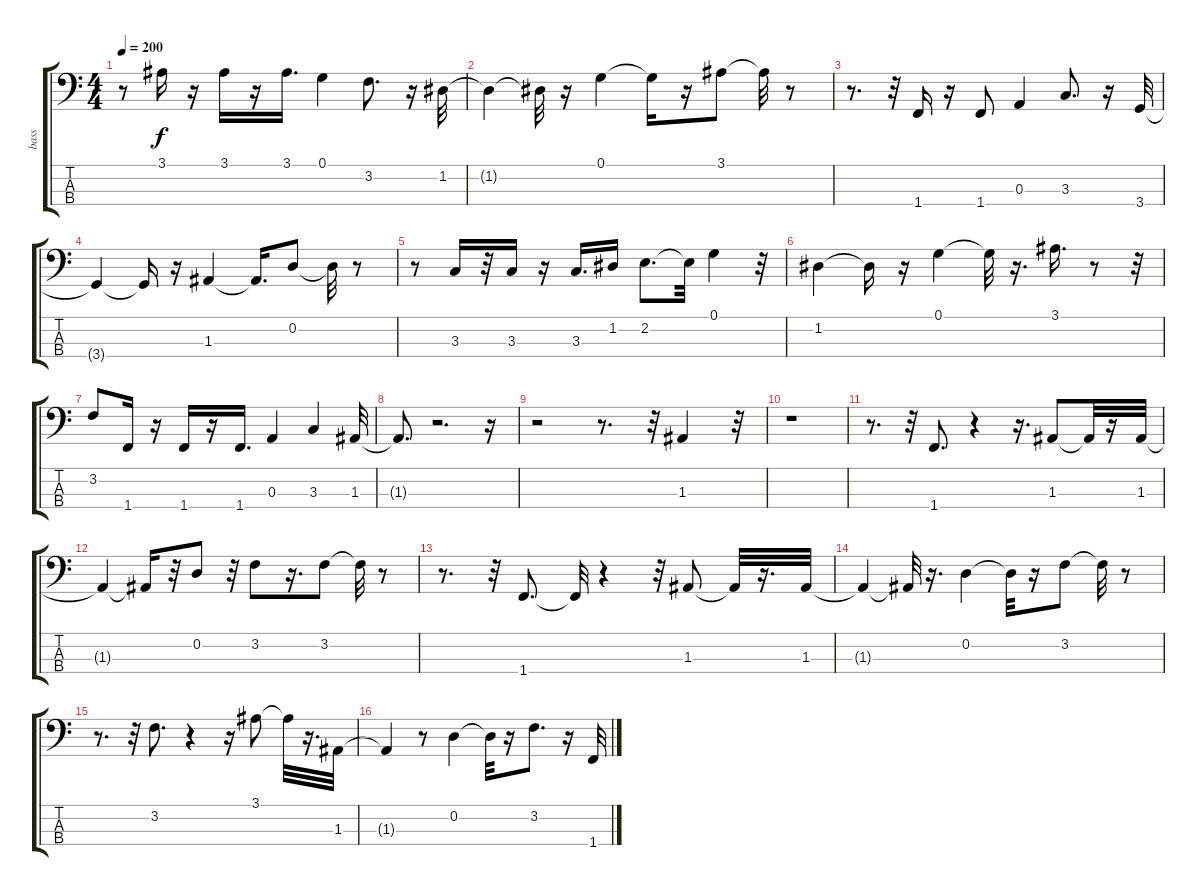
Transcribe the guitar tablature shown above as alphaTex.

\track ("bass                " "bass      ") {instrument fretlessbass}
\staff {score tabs}
\tuning (G2 D2 A1 E1) {hide}
\ts (4 4)
\tempo 200
\clef f4
\ks c
r.8{dy f} 3.1.16 r.16 3.1.16 r.16 3.1.16{d} 0.1.4 3.2.8{d} r.16 1.2.32 |
1.2{t}.4 1.2{t}.32 r.16 0.1.4 0.1{t}.16 r.16 3.1.8 3.1{t}.32 r.8 |
r.8{d} r.32 1.4.16 r.16 1.4.8 0.3.4 3.3.8{d} r.16 3.4.32 |
3.4{t}.4 3.4{t}.16 r.16 1.3.4 1.3{t}.16{d} 0.2.8 0.2{t}.32 r.8 |
r.8 3.3.16 r.32 3.3.16 r.16 3.3.16{d} 1.2.16 2.2.8{d} 2.2{t}.32 0.1.4 r.32 |
1.2.4 1.2{t}.16 r.16 0.1.4 0.1{t}.32 r.16{d} 3.1.16{d} r.8 r.32 |
3.2.8 1.4.16 r.16 1.4.16 r.16 1.4.16{d} 0.3.4 3.3.4 1.3.32 |
1.3{t}.8{d} r.2{d} r.16 |
r.2 r.8{d} r.32 1.3.4 r.32 |
r.1 |
r.8{d} r.32 1.4.8{d} r.4 r.16{d} 1.3.8 1.3{t}.32 r.16 1.3.32 |
1.3{t}.4 1.3{t}.16 r.32 0.2.8 r.32 3.2.8 r.16{d} 3.2.8 3.2{t}.32 r.8 |
r.8{d} r.32 1.4.8{d} 1.4{t}.32 r.4 r.32 1.3.8 1.3{t}.32 r.16{d} 1.3.32 |
1.3{t}.4 1.3{t}.32 r.16{d} 0.2.4 0.2{t}.32 r.16 3.2.8 3.2{t}.32 r.8 |
r.8{d} r.32 3.2.8{d} r.4 r.16 3.1.8 3.1{t}.32 r.16{d} 1.3.32 |
1.3{t}.4 r.8 0.2.4 0.2{t}.32 r.16 3.2.8{d} r.16 1.4.32
